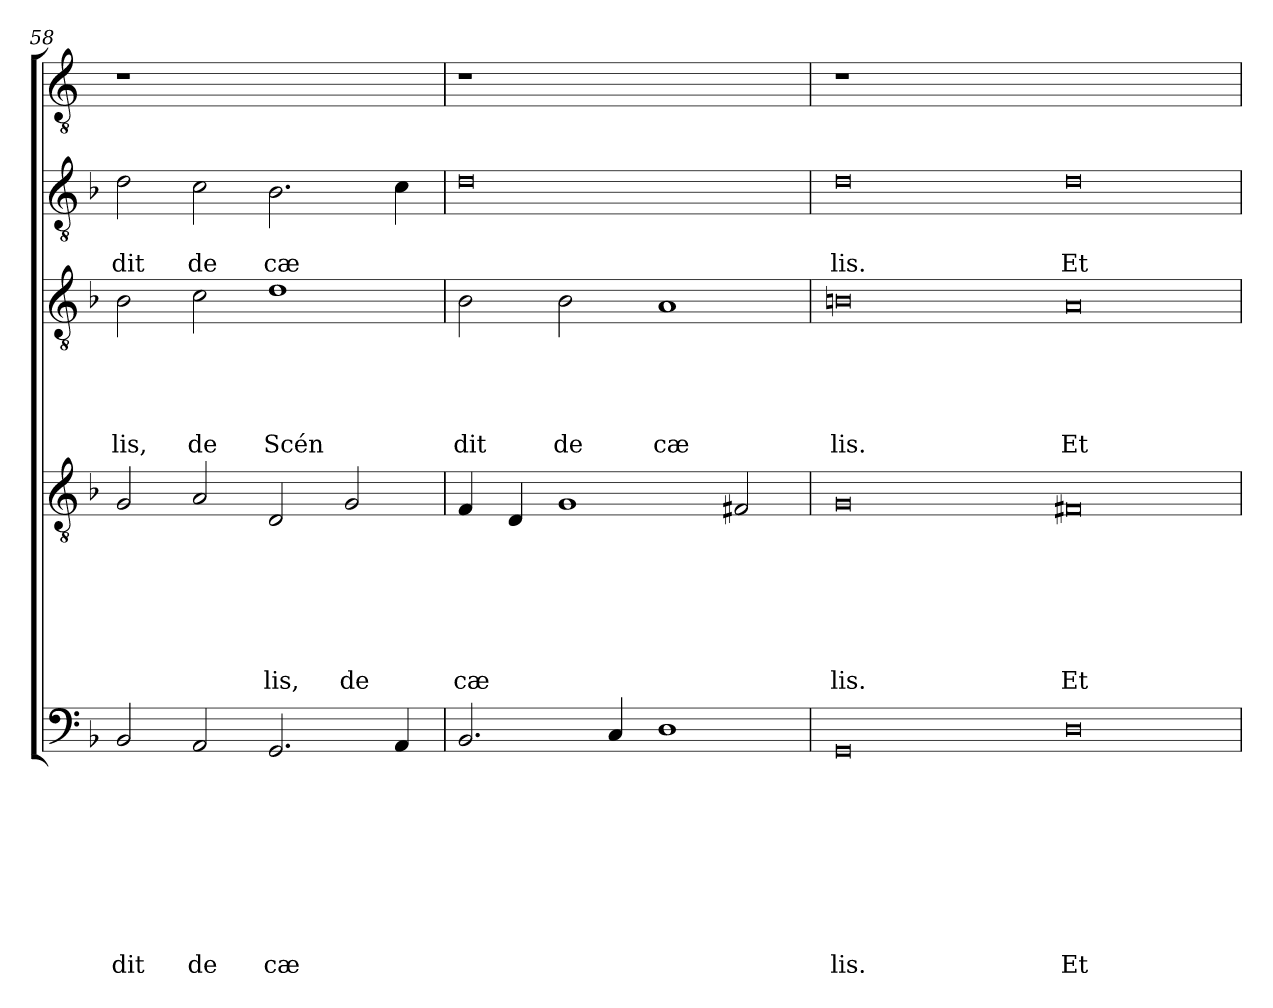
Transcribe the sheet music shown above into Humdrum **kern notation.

**kern	**text	**text	**text	**text	**text	**text	**text	**text	**text	**kern	**text	**text	**text	**text	**text	**text	**text	**kern	**text	**text	**text	**text	**text	**kern	**text	**text	**kern
*part5	*part5	*part5	*part5	*part5	*part5	*part5	*part5	*part5	*part5	*part4	*part4	*part4	*part4	*part4	*part4	*part4	*part4	*part3	*part3	*part3	*part3	*part3	*part3	*part2	*part2	*part2	*part1
*staff5	*staff5	*staff5	*staff5	*staff5	*staff5	*staff5	*staff5	*staff5	*staff5	*staff4	*staff4	*staff4	*staff4	*staff4	*staff4	*staff4	*staff4	*staff3	*staff3	*staff3	*staff3	*staff3	*staff3	*staff2	*staff2	*staff2	*staff1
*clefF4	*	*	*	*	*	*	*	*	*	*clefGv2	*	*	*	*	*	*	*	*clefGv2	*	*	*	*	*	*clefGv2	*	*	*clefGv2
*k[b-]	*	*	*	*	*	*	*	*	*	*k[b-]	*	*	*	*	*	*	*	*k[b-]	*	*	*	*	*	*k[b-]	*	*	*k[]
*F:	*	*	*	*	*	*	*	*	*	*F:	*	*	*	*	*	*	*	*F:	*	*	*	*	*	*F:	*	*	*C:
=58	=58	=58	=58	=58	=58	=58	=58	=58	=58	=58	=58	=58	=58	=58	=58	=58	=58	=58	=58	=58	=58	=58	=58	=58	=58	=58	=58
!	!	!	!	!	!	!	!	!	!LO:LY:b	!	!	!	!	!	!	!	!	!	!	!	!	!	!LO:LY:b	!	!	!LO:LY:b	!
2BB-/	.	.	.	.	.	.	.	.	dit	2G/	.	.	.	.	.	.	.	2B-\	.	.	.	.	lis,	2d\	.	dit	1r
!	!	!	!	!	!	!	!	!	!LO:LY:b	!	!	!	!	!	!	!	!	!	!	!	!	!	!LO:LY:b	!	!	!LO:LY:b	!
2AA/	.	.	.	.	.	.	.	.	de	2A/	.	.	.	.	.	.	.	2c\	.	.	.	.	de	2c\	.	de	.
!	!	!	!	!	!	!	!	!	!LO:LY:b	!	!	!	!	!	!	!	!LO:LY:b	!	!	!	!	!	!LO:LY:b	!	!	!LO:LY:b	!
2.GG/	.	.	.	.	.	.	.	.	cæ	2D/	.	.	.	.	.	.	lis,	1d	.	.	.	.	Scén	2.B-\	.	cæ	1ryy
!	!	!	!	!	!	!	!	!	!	!	!	!	!	!	!	!	!LO:LY:b	!	!	!	!	!	!	!	!	!	!
.	.	.	.	.	.	.	.	.	.	2G/	.	.	.	.	.	.	de	.	.	.	.	.	.	.	.	.	.
4AA/	.	.	.	.	.	.	.	.	.	.	.	.	.	.	.	.	.	.	.	.	.	.	.	4c\	.	.	.
!!LO:PB:g=z
=59	=59	=59	=59	=59	=59	=59	=59	=59	=59	=59	=59	=59	=59	=59	=59	=59	=59	=59	=59	=59	=59	=59	=59	=59	=59	=59	=59
!	!	!	!	!	!	!	!	!	!	!	!	!	!	!	!	!	!LO:LY:b	!	!	!	!	!	!LO:LY:b	!	!	!	!
2.BB-/	.	.	.	.	.	.	.	.	.	4F/	.	.	.	.	.	.	cæ	2B-\	.	.	.	.	dit	0d	.	.	1r
.	.	.	.	.	.	.	.	.	.	4D/	.	.	.	.	.	.	.	.	.	.	.	.	.	.	.	.	.
!	!	!	!	!	!	!	!	!	!	!	!	!	!	!	!	!	!	!	!	!	!	!	!LO:LY:b	!	!	!	!
.	.	.	.	.	.	.	.	.	.	1G	.	.	.	.	.	.	.	2B-\	.	.	.	.	de	.	.	.	.
4C/	.	.	.	.	.	.	.	.	.	.	.	.	.	.	.	.	.	.	.	.	.	.	.	.	.	.	.
!	!	!	!	!	!	!	!	!	!	!	!	!	!	!	!	!	!	!	!	!	!	!	!LO:LY:b	!	!	!	!
1D	.	.	.	.	.	.	.	.	.	.	.	.	.	.	.	.	.	1A	.	.	.	.	cæ	.	.	.	1ryy
.	.	.	.	.	.	.	.	.	.	2F#/	.	.	.	.	.	.	.	.	.	.	.	.	.	.	.	.	.
=60	=60	=60	=60	=60	=60	=60	=60	=60	=60	=60	=60	=60	=60	=60	=60	=60	=60	=60	=60	=60	=60	=60	=60	=60	=60	=60	=60
!	!	!	!	!	!	!	!	!	!LO:LY:b	!	!	!	!	!	!	!	!LO:LY:b	!	!	!	!	!	!LO:LY:b	!	!	!LO:LY:b	!
0GG	.	.	.	.	.	.	.	.	lis.	0G	.	.	.	.	.	.	lis.	0Bn	.	.	.	.	lis.	0d	.	lis.	1r
.	.	.	.	.	.	.	.	.	.	.	.	.	.	.	.	.	.	.	.	.	.	.	.	.	.	.	0.ryy
!	!	!	!	!	!	!	!	!	!LO:LY:b	!	!	!	!	!	!	!	!LO:LY:b	!	!	!	!	!	!LO:LY:b	!	!	!LO:LY:b	!
0D	.	.	.	.	.	.	.	.	Et	0F#X	.	.	.	.	.	.	Et	0A	.	.	.	.	Et	0d	.	Et	.
=	=	=	=	=	=	=	=	=	=	=	=	=	=	=	=	=	=	=	=	=	=	=	=	=	=	=	=
*-	*-	*-	*-	*-	*-	*-	*-	*-	*-	*-	*-	*-	*-	*-	*-	*-	*-	*-	*-	*-	*-	*-	*-	*-	*-	*-	*-
